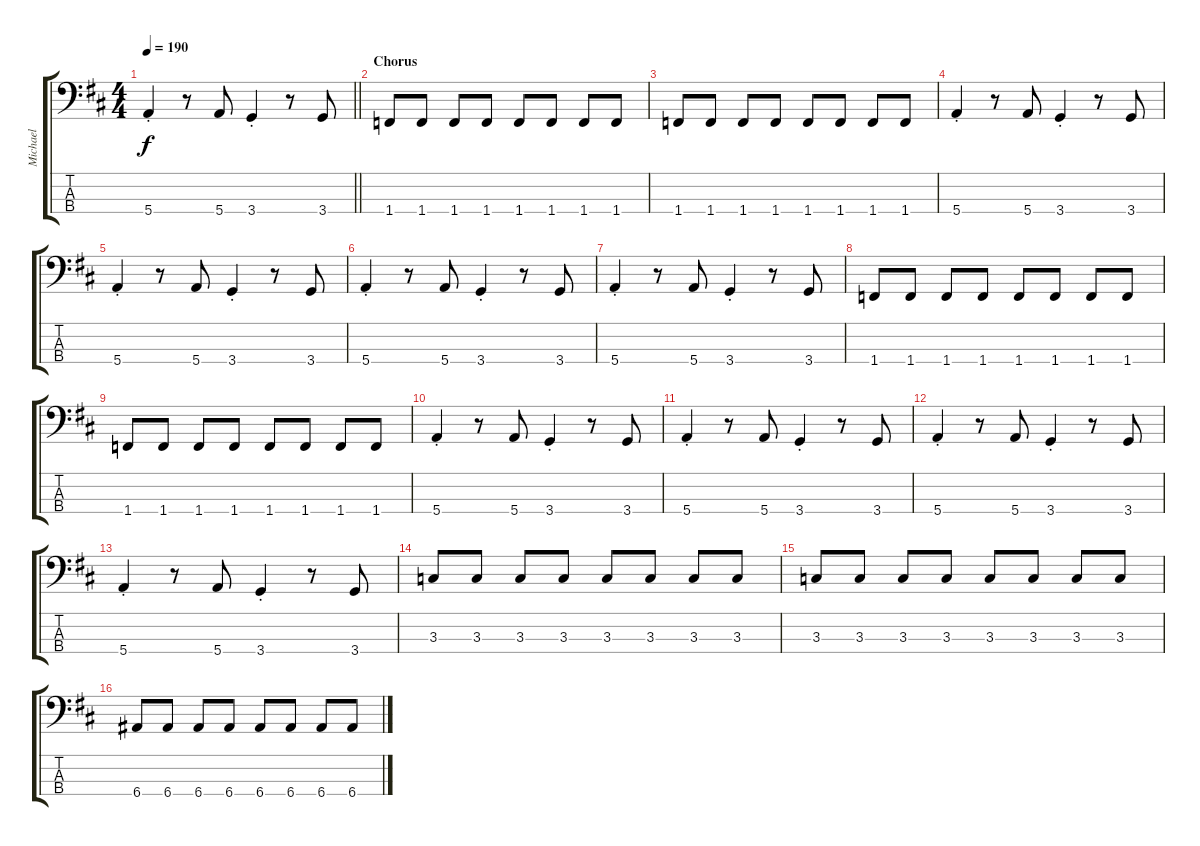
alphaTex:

\track ("Michael" "Michael") {instrument electricbassfinger}
\staff {score tabs}
\tuning (G2 D2 A1 E1) {hide}
\ts (4 4)
\tempo 190
\clef f4
\barLineRight lightlight
\ks d
5.4{st}.4{dy f} r.8 5.4.8 3.4{st}.4 r.8 3.4.8 |
\section ("" "Chorus")
1.4.8 1.4.8 1.4.8 1.4.8 1.4.8 1.4.8 1.4.8 1.4.8 |
1.4.8 1.4.8 1.4.8 1.4.8 1.4.8 1.4.8 1.4.8 1.4.8 |
5.4{st}.4 r.8 5.4.8 3.4{st}.4 r.8 3.4.8 |
5.4{st}.4 r.8 5.4.8 3.4{st}.4 r.8 3.4.8 |
5.4{st}.4 r.8 5.4.8 3.4{st}.4 r.8 3.4.8 |
5.4{st}.4 r.8 5.4.8 3.4{st}.4 r.8 3.4.8 |
1.4.8 1.4.8 1.4.8 1.4.8 1.4.8 1.4.8 1.4.8 1.4.8 |
1.4.8 1.4.8 1.4.8 1.4.8 1.4.8 1.4.8 1.4.8 1.4.8 |
5.4{st}.4 r.8 5.4.8 3.4{st}.4 r.8 3.4.8 |
5.4{st}.4 r.8 5.4.8 3.4{st}.4 r.8 3.4.8 |
5.4{st}.4 r.8 5.4.8 3.4{st}.4 r.8 3.4.8 |
5.4{st}.4 r.8 5.4.8 3.4{st}.4 r.8 3.4.8 |
3.3.8 3.3.8 3.3.8 3.3.8 3.3.8 3.3.8 3.3.8 3.3.8 |
3.3.8 3.3.8 3.3.8 3.3.8 3.3.8 3.3.8 3.3.8 3.3.8 |
6.4.8 6.4.8 6.4.8 6.4.8 6.4.8 6.4.8 6.4.8 6.4.8
